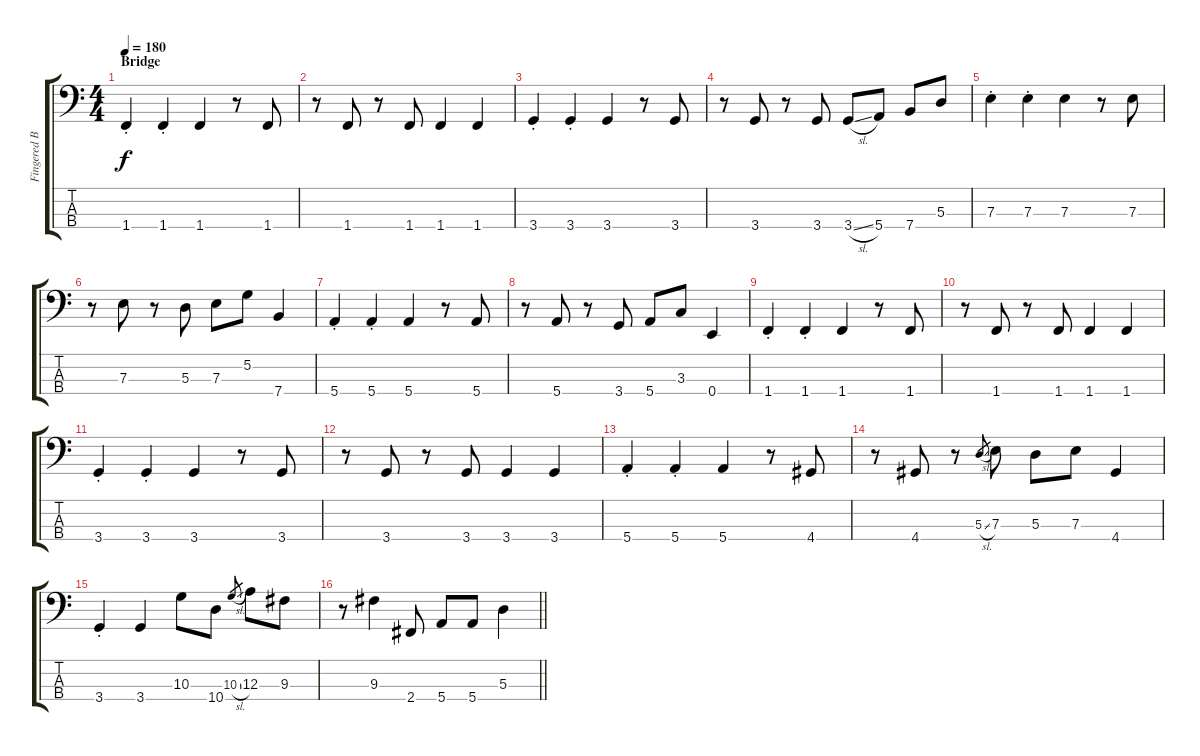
\track ("Fingered Bass" "Fingered B") {instrument electricbassfinger}
\staff {score tabs}
\tuning (G2 D2 A1 E1) {hide}
\ts (4 4)
\section ("" "Bridge")
\tempo 180
\clef f4
\ks c
1.4{st}.4{dy f} 1.4{st}.4 1.4.4 r.8 1.4.8 |
r.8 1.4.8 r.8 1.4.8 1.4.4 1.4.4 |
3.4{st}.4 3.4{st}.4 3.4.4 r.8 3.4.8 |
r.8 3.4.8 r.8 3.4.8 3.4{sl}.8 5.4.8 7.4.8 5.3.8 |
7.3{st}.4 7.3{st}.4 7.3.4 r.8 7.3.8 |
r.8 7.3.8 r.8 5.3.8 7.3.8 5.2.8 7.4.4 |
5.4{st}.4 5.4{st}.4 5.4.4 r.8 5.4.8 |
r.8 5.4.8 r.8 3.4.8 5.4.8 3.3.8 0.4.4 |
1.4{st}.4 1.4{st}.4 1.4.4 r.8 1.4.8 |
r.8 1.4.8 r.8 1.4.8 1.4.4 1.4.4 |
3.4{st}.4 3.4{st}.4 3.4.4 r.8 3.4.8 |
r.8 3.4.8 r.8 3.4.8 3.4.4 3.4.4 |
5.4{st}.4 5.4{st}.4 5.4.4 r.8 4.4.8 |
r.8 4.4.8 r.8 5.3{sl}.8{gr} 7.3.8 5.3.8 7.3.8 4.4.4 |
3.4{st}.4 3.4.4 10.3.8 10.4.8 10.3{sl}.8{gr} 12.3.8 9.3.8 |
\barLineRight lightlight
r.8 9.3.4 2.4.8 5.4.8 5.4.8 5.3.4
